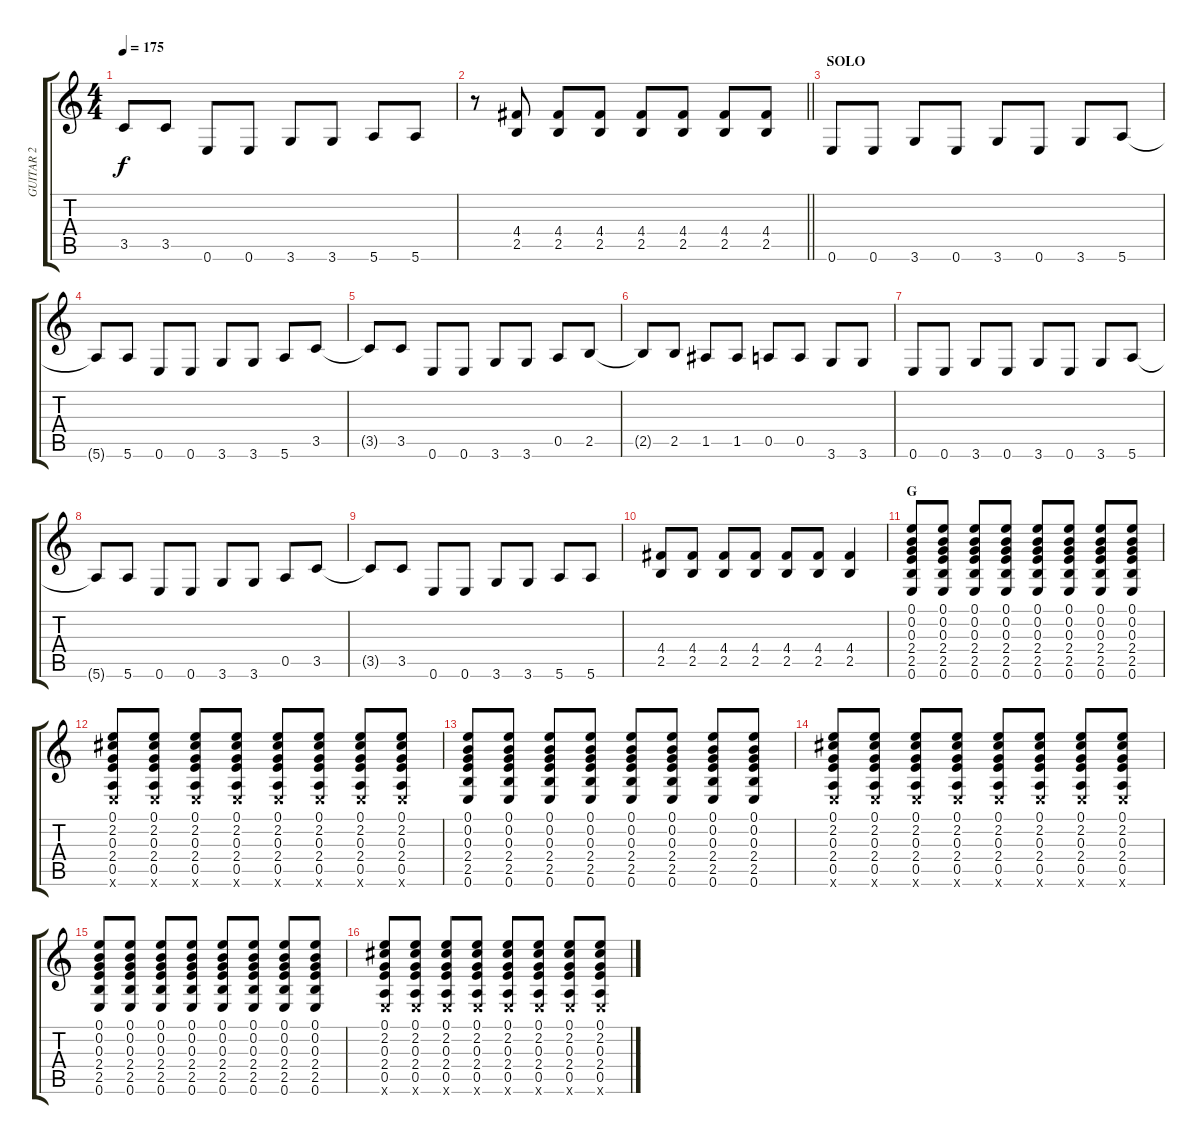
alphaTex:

\track ("GUITAR 2" "GUITAR 2") {instrument distortionguitar}
\staff {score tabs}
\tuning (E4 B3 G3 D3 A2 E2) {hide}
\ts (4 4)
\tempo 175
\clef g2
\ks c
3.5{t}.8{dy f} 3.5.8 0.6.8 0.6.8 3.6.8 3.6.8 5.6.8 5.6.8 |
\barLineRight lightlight
r.8 (4.4 2.5).8 (4.4 2.5).8 (4.4 2.5).8 (4.4 2.5).8 (4.4 2.5).8 (4.4 2.5).8 (4.4 2.5).8 |
\section ("" "SOLO")
0.6.8 0.6.8 3.6.8 0.6.8 3.6.8 0.6.8 3.6.8 5.6.8 |
5.6{t}.8 5.6.8 0.6.8 0.6.8 3.6.8 3.6.8 5.6.8 3.5.8 |
3.5{t}.8 3.5.8 0.6.8 0.6.8 3.6.8 3.6.8 0.5.8 2.5.8 |
2.5{t}.8 2.5.8 1.5.8 1.5.8 0.5.8 0.5.8 3.6.8 3.6.8 |
0.6.8 0.6.8 3.6.8 0.6.8 3.6.8 0.6.8 3.6.8 5.6.8 |
5.6{t}.8 5.6.8 0.6.8 0.6.8 3.6.8 3.6.8 0.5.8 3.5.8 |
3.5{t}.8 3.5.8 0.6.8 0.6.8 3.6.8 3.6.8 5.6.8 5.6.8 |
(4.4 2.5).8 (4.4 2.5).8 (4.4 2.5).8 (4.4 2.5).8 (4.4 2.5).8 (4.4 2.5).8 (4.4 2.5).4 |
\section ("" "G")
(0.1 0.2 0.3 2.4 2.5 0.6).8{volume 10} (0.1 0.2 0.3 2.4 2.5 0.6).8 (0.1 0.2 0.3 2.4 2.5 0.6).8 (0.1 0.2 0.3 2.4 2.5 0.6).8 (0.1 0.2 0.3 2.4 2.5 0.6).8 (0.1 0.2 0.3 2.4 2.5 0.6).8 (0.1 0.2 0.3 2.4 2.5 0.6).8 (0.1 0.2 0.3 2.4 2.5 0.6).8 |
(0.1 2.2 0.3 2.4 0.5 0.6{x}).8 (0.1 2.2 0.3 2.4 0.5 0.6{x}).8 (0.1 2.2 0.3 2.4 0.5 0.6{x}).8 (0.1 2.2 0.3 2.4 0.5 0.6{x}).8 (0.1 2.2 0.3 2.4 0.5 0.6{x}).8 (0.1 2.2 0.3 2.4 0.5 0.6{x}).8 (0.1 2.2 0.3 2.4 0.5 0.6{x}).8 (0.1 2.2 0.3 2.4 0.5 0.6{x}).8 |
(0.1 0.2 0.3 2.4 2.5 0.6).8 (0.1 0.2 0.3 2.4 2.5 0.6).8 (0.1 0.2 0.3 2.4 2.5 0.6).8 (0.1 0.2 0.3 2.4 2.5 0.6).8 (0.1 0.2 0.3 2.4 2.5 0.6).8 (0.1 0.2 0.3 2.4 2.5 0.6).8 (0.1 0.2 0.3 2.4 2.5 0.6).8 (0.1 0.2 0.3 2.4 2.5 0.6).8 |
(0.1 2.2 0.3 2.4 0.5 0.6{x}).8 (0.1 2.2 0.3 2.4 0.5 0.6{x}).8 (0.1 2.2 0.3 2.4 0.5 0.6{x}).8 (0.1 2.2 0.3 2.4 0.5 0.6{x}).8 (0.1 2.2 0.3 2.4 0.5 0.6{x}).8 (0.1 2.2 0.3 2.4 0.5 0.6{x}).8 (0.1 2.2 0.3 2.4 0.5 0.6{x}).8 (0.1 2.2 0.3 2.4 0.5 0.6{x}).8 |
(0.1 0.2 0.3 2.4 2.5 0.6).8 (0.1 0.2 0.3 2.4 2.5 0.6).8 (0.1 0.2 0.3 2.4 2.5 0.6).8 (0.1 0.2 0.3 2.4 2.5 0.6).8 (0.1 0.2 0.3 2.4 2.5 0.6).8 (0.1 0.2 0.3 2.4 2.5 0.6).8 (0.1 0.2 0.3 2.4 2.5 0.6).8 (0.1 0.2 0.3 2.4 2.5 0.6).8 |
(0.1 2.2 0.3 2.4 0.5 0.6{x}).8 (0.1 2.2 0.3 2.4 0.5 0.6{x}).8 (0.1 2.2 0.3 2.4 0.5 0.6{x}).8 (0.1 2.2 0.3 2.4 0.5 0.6{x}).8 (0.1 2.2 0.3 2.4 0.5 0.6{x}).8 (0.1 2.2 0.3 2.4 0.5 0.6{x}).8 (0.1 2.2 0.3 2.4 0.5 0.6{x}).8 (0.1 2.2 0.3 2.4 0.5 0.6{x}).8
